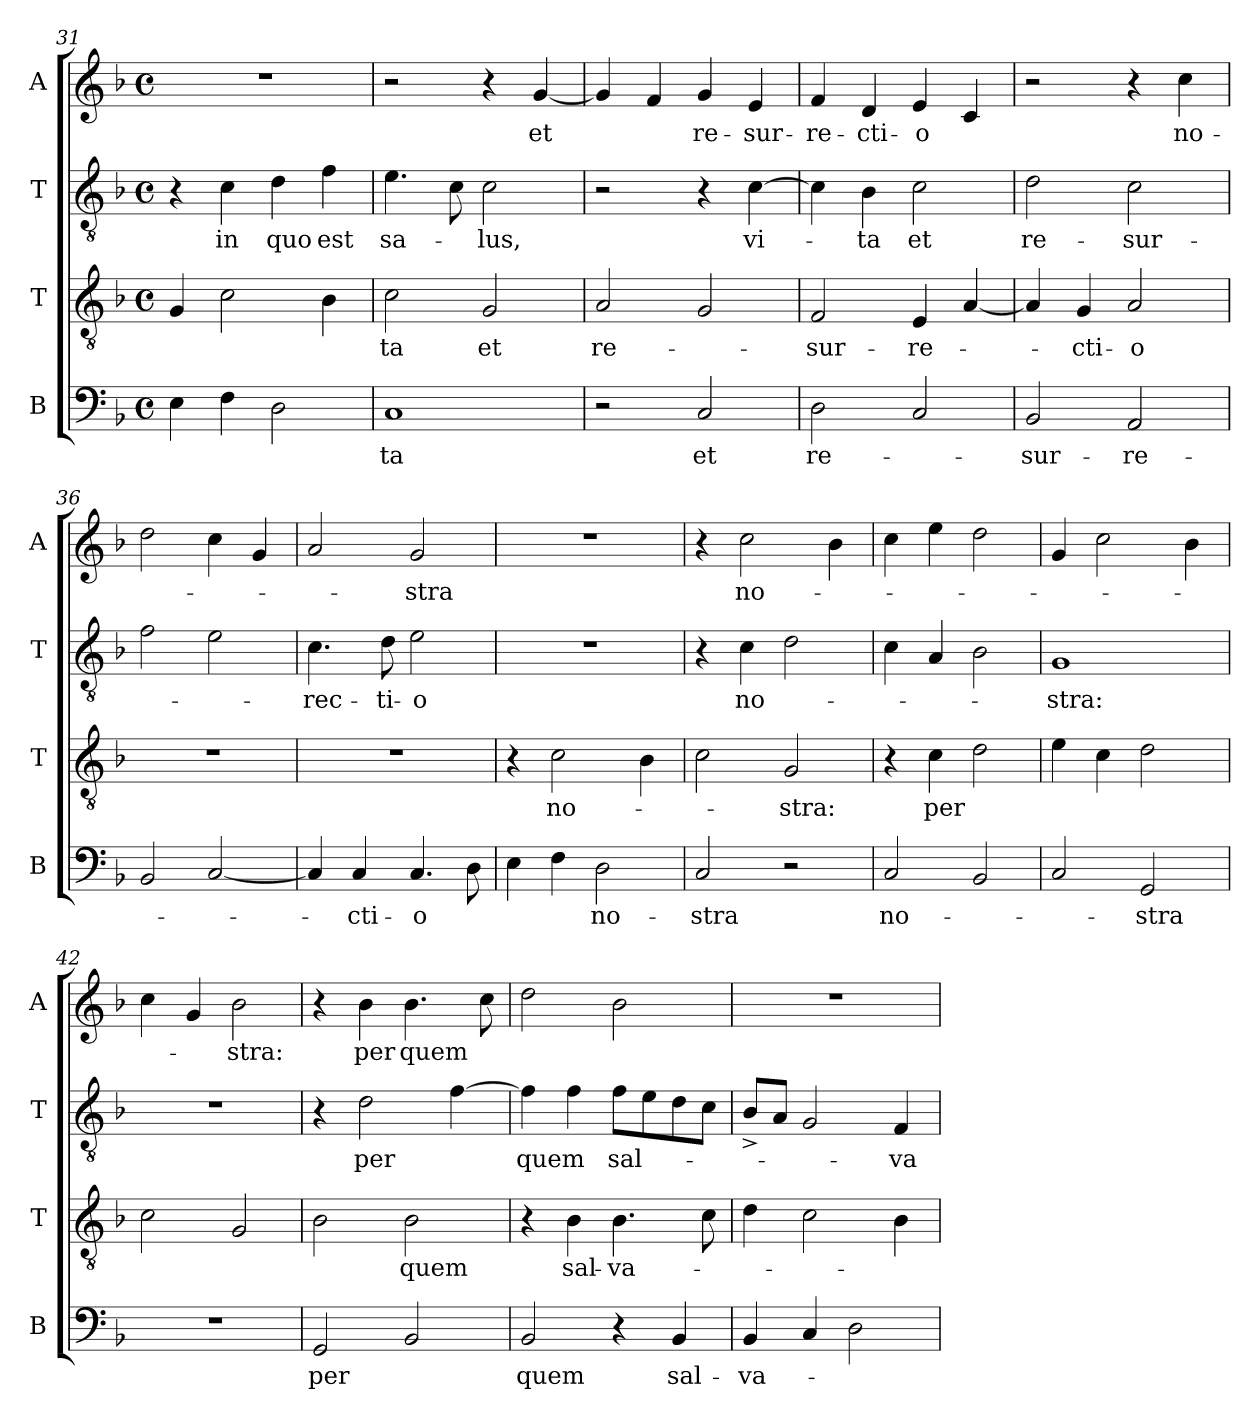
**kern	**text	**kern	**text	**kern	**text	**kern	**text
*part4	*part4	*part3	*part3	*part2	*part2	*part1	*part1
*staff4	*staff4	*staff3	*staff3	*staff2	*staff2	*staff1	*staff1
*I"B	*	*I"T	*	*I"T	*	*I"A	*
*I'B	*	*I'T	*	*I'T	*	*I'A	*
*clefF4	*	*clefGv2	*	*clefGv2	*	*clefG2	*
*k[b-]	*	*k[b-]	*	*k[b-]	*	*k[b-]	*
*F:	*	*F:	*	*F:	*	*F:	*
*M4/4	*	*M4/4	*	*M4/4	*	*M4/4	*
*met(c)	*	*met(c)	*	*met(c)	*	*met(c)	*
=31	=31	=31	=31	=31	=31	=31	=31
4E\	.	4G/	.	4r	.	1r	.
!	!	!	!	!	!LO:LY:b	!	!
4F\	.	2c\	.	4c\	in	.	.
!	!	!	!	!	!LO:LY:b	!	!
2D\	.	.	.	4d\	quo	.	.
!	!	!	!	!	!LO:LY:b	!	!
.	.	4B-\	.	4f\	est	.	.
=32	=32	=32	=32	=32	=32	=32	=32
!	!LO:LY:b	!	!LO:LY:b	!	!LO:LY:b	!	!
1C	-ta	2c\	-ta	4.e\	sa-	2r	.
.	.	.	.	8c\	.	.	.
!	!	!	!LO:LY:b	!	!LO:LY:b	!	!
.	.	2G/	et	2c\	-lus,	4r	.
!	!	!	!	!	!	!	!LO:LY:b
.	.	.	.	.	.	[<4g/	et
=33	=33	=33	=33	=33	=33	=33	=33
!	!	!	!LO:LY:b	!	!	!	!
2r	.	2A/	re-	2r	.	4g/]	.
.	.	.	.	.	.	4f/	.
!	!LO:LY:b	!	!	!	!	!	!LO:LY:b
2C/	et	2G/	.	4r	.	4g/	re-
!	!	!	!	!	!LO:LY:b	!	!LO:LY:b:rj
.	.	.	.	[>4c\	vi-	4e/	-sur-
=34	=34	=34	=34	=34	=34	=34	=34
!	!LO:LY:b	!	!LO:LY:b	!	!	!	!LO:LY:b
2D\	re-	2F/	-sur-	4c\]	.	4f/	-re-
!	!	!	!	!	!LO:LY:b	!	!LO:LY:b
.	.	.	.	4B-\	-ta	4d/	-cti-
!	!	!	!LO:LY:b	!	!LO:LY:b	!	!LO:LY:b
2C/	.	4E/	-re-	2c\	et	4e/	-o
.	.	[<4A/	.	.	.	4c/	.
=35	=35	=35	=35	=35	=35	=35	=35
!	!LO:LY:b	!	!	!	!LO:LY:b	!	!
2BB-/	-sur-	4A/]	.	2d\	re-	2r	.
!	!	!	!LO:LY:b	!	!	!	!
.	.	4G/	-cti-	.	.	.	.
!	!LO:LY:b	!	!LO:LY:b	!	!LO:LY:b	!	!
2AA/	-re-	2A/	-o	2c\	-sur-	4r	.
!	!	!	!	!	!	!	!LO:LY:b
.	.	.	.	.	.	4cc\	no-
=36	=36	=36	=36	=36	=36	=36	=36
2BB-/	.	1r	.	2f\	.	2dd\	.
[>2C/	.	.	.	2e\	.	4cc\	.
.	.	.	.	.	.	4g/	.
!!LO:LB:g=z
=37	=37	=37	=37	=37	=37	=37	=37
!	!	!	!	!	!LO:LY:b	!	!
4C/]	.	1r	.	4.c\	-rec-	2a/	.
!	!LO:LY:b	!	!	!	!	!	!
4C/	-cti-	.	.	.	.	.	.
!	!	!	!	!	!LO:LY:b	!	!
.	.	.	.	8d\	-ti-	.	.
!	!LO:LY:b	!	!	!	!LO:LY:b:rj	!	!LO:LY:b
4.C/	-o	.	.	2e\	-o	2g/	-stra
8D\	.	.	.	.	.	.	.
=38	=38	=38	=38	=38	=38	=38	=38
4E\	.	4r	.	1r	.	1r	.
!	!	!	!LO:LY:b	!	!	!	!
4F\	.	2c\	no-	.	.	.	.
!	!LO:LY:b	!	!	!	!	!	!
2D\	no-	.	.	.	.	.	.
.	.	4B-\	.	.	.	.	.
=39	=39	=39	=39	=39	=39	=39	=39
!	!LO:LY:b	!	!	!	!	!	!
2C/	-stra	2c\	.	4r	.	4r	.
!	!	!	!	!	!LO:LY:b	!	!LO:LY:b
.	.	.	.	4c\	no-	2cc\	no-
!	!	!	!LO:LY:b	!	!	!	!
2r	.	2G/	-stra:	2d\	.	.	.
.	.	.	.	.	.	4b-\	.
=40	=40	=40	=40	=40	=40	=40	=40
!	!LO:LY:b	!	!	!	!	!	!
2C/	no-	4r	.	4c\	.	4cc\	.
!	!	!	!LO:LY:b	!	!	!	!
.	.	4c\	per	4A/	.	4ee\	.
2BB-/	.	2d\	.	2B-\	.	2dd\	.
=41	=41	=41	=41	=41	=41	=41	=41
!	!	!	!	!	!LO:LY:b	!	!
2C/	.	4e\	.	1G	-stra:	4g/	.
.	.	4c\	.	.	.	2cc\	.
!	!LO:LY:b	!	!	!	!	!	!
2GG/	-stra	2d\	.	.	.	.	.
.	.	.	.	.	.	4b-\	.
=42	=42	=42	=42	=42	=42	=42	=42
1r	.	2c\	.	1r	.	4cc\	.
.	.	.	.	.	.	4g/	.
!	!	!	!	!	!	!	!LO:LY:b
.	.	2G/	.	.	.	2b-\	-stra:
=43	=43	=43	=43	=43	=43	=43	=43
!	!LO:LY:b	!	!	!	!	!	!
2GG/	per	2B-\	.	4r	.	4r	.
!	!	!	!	!	!LO:LY:b	!	!LO:LY:b
.	.	.	.	2d\	per	4b-\	per
!	!	!	!LO:LY:b	!	!	!	!LO:LY:b
2BB-/	.	2B-\	quem	.	.	4.b-\	quem
.	.	.	.	[<4f\	.	.	.
.	.	.	.	.	.	8cc\	.
!!LO:PB:g=z
=44	=44	=44	=44	=44	=44	=44	=44
!	!LO:LY:b	!	!	!	!LO:LY:b	!	!
2BB-/	quem	4r	.	4f\]	quem	2dd\	.
!	!	!	!LO:LY:b	!	!	!	!
.	.	4B-\	sal-	4f\	.	.	.
!	!	!	!LO:LY:b	!	!LO:LY:b	!	!
4r	.	4.B-\	-va-	8f\L	sal-	2b-\	.
.	.	.	.	8e\	.	.	.
!	!LO:LY:b	!	!	!	!	!	!
4BB-/	sal-	.	.	8d\	.	.	.
.	.	8c\	.	8c\J	.	.	.
=45	=45	=45	=45	=45	=45	=45	=45
!	!LO:LY:b	!	!	!	!	!	!
4BB-/	-va-	4d\	.	8B-^</L	.	1r	.
.	.	.	.	8A/J	.	.	.
4C/	.	2c\	.	2G/	.	.	.
2D\	.	.	.	.	.	.	.
!	!	!	!	!	!LO:LY:b	!	!
.	.	4B-\	.	4F/	-va-	.	.
=	=	=	=	=	=	=	=
*-	*-	*-	*-	*-	*-	*-	*-
